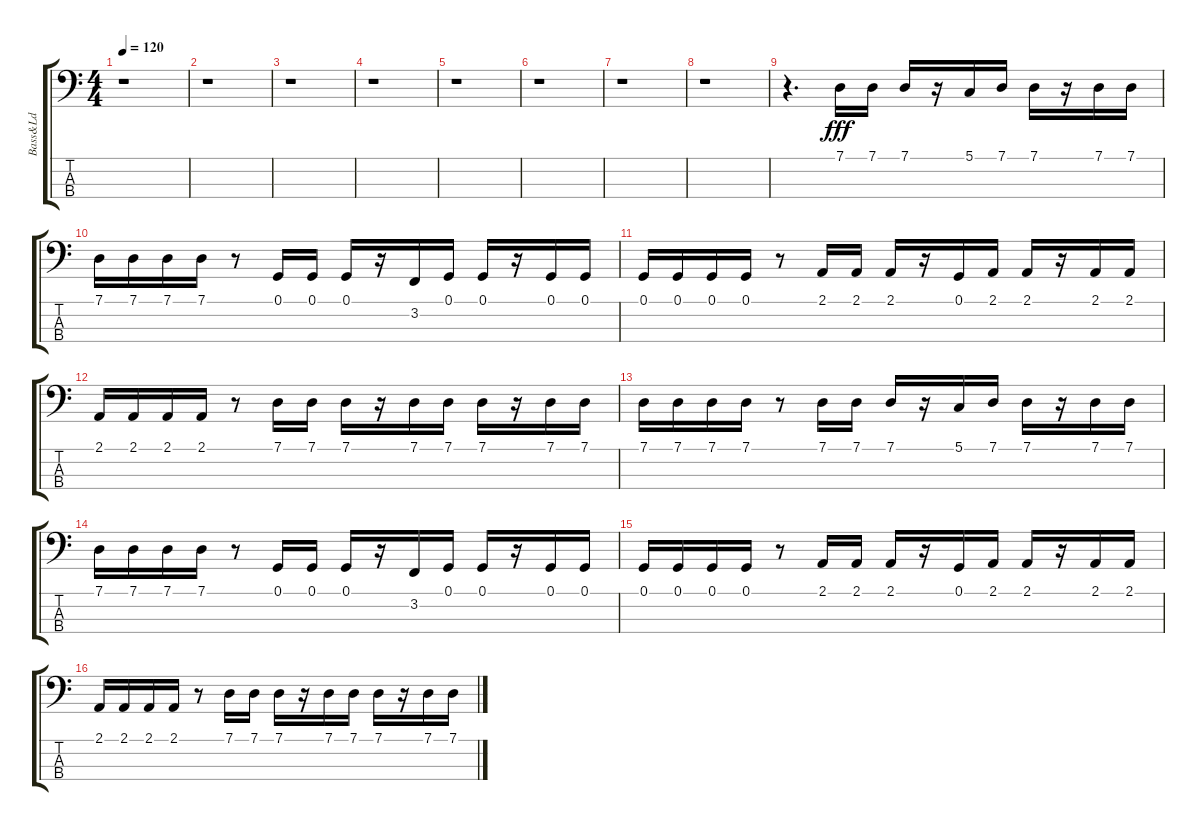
\track ("Bass&Ld" "Bass&Ld") {instrument lead8bassandlead}
\staff {score tabs}
\tuning (G2 D2 A1 E1) {hide}
\ts (4 4)
\tempo 120
\clef f4
\ks c
r.1{dy fff} |
r.1 |
r.1 |
r.1 |
r.1 |
r.1 |
r.1 |
r.1 |
r.4{d} 7.1.16 7.1.16 7.1.16 r.16 5.1.16 7.1.16 7.1.16 r.16 7.1.16 7.1.16 |
7.1.16 7.1.16 7.1.16 7.1.16 r.8 0.1.16 0.1.16 0.1.16 r.16 3.2.16 0.1.16 0.1.16 r.16 0.1.16 0.1.16 |
0.1.16 0.1.16 0.1.16 0.1.16 r.8 2.1.16 2.1.16 2.1.16 r.16 0.1.16 2.1.16 2.1.16 r.16 2.1.16 2.1.16 |
2.1.16 2.1.16 2.1.16 2.1.16 r.8 7.1.16 7.1.16 7.1.16 r.16 7.1.16 7.1.16 7.1.16 r.16 7.1.16 7.1.16 |
7.1.16 7.1.16 7.1.16 7.1.16 r.8 7.1.16 7.1.16 7.1.16 r.16 5.1.16 7.1.16 7.1.16 r.16 7.1.16 7.1.16 |
7.1.16 7.1.16 7.1.16 7.1.16 r.8 0.1.16 0.1.16 0.1.16 r.16 3.2.16 0.1.16 0.1.16 r.16 0.1.16 0.1.16 |
0.1.16 0.1.16 0.1.16 0.1.16 r.8 2.1.16 2.1.16 2.1.16 r.16 0.1.16 2.1.16 2.1.16 r.16 2.1.16 2.1.16 |
2.1.16 2.1.16 2.1.16 2.1.16 r.8 7.1.16 7.1.16 7.1.16 r.16 7.1.16 7.1.16 7.1.16 r.16 7.1.16 7.1.16
